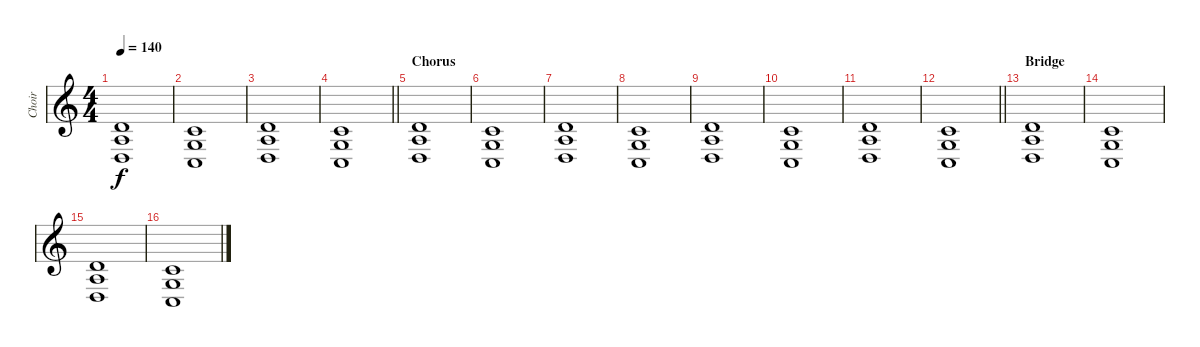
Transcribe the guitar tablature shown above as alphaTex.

\track ("Choir" "Choir") {instrument choiraahs}
\staff {score}
\tuning (E4 B3 G3 D3 A2 D2) {hide}
\ts (4 4)
\tempo 140
\clef g2
\ks c
(3.2 2.3 0.4).1{dy f} |
(1.2 0.3 3.5).1 |
(3.2 2.3 0.4).1 |
\barLineRight lightlight
(1.2 0.3 3.5).1 |
\section ("" "Chorus")
(3.2 2.3 0.4).1 |
(1.2 0.3 3.5).1 |
(3.2 2.3 0.4).1 |
(1.2 0.3 3.5).1 |
(3.2 2.3 0.4).1 |
(1.2 0.3 3.5).1 |
(3.2 2.3 0.4).1 |
\barLineRight lightlight
(1.2 0.3 3.5).1 |
\section ("" "Bridge")
(3.2 2.3 0.4).1 |
(1.2 0.3 3.5).1 |
(3.2 2.3 0.4).1 |
(1.2 0.3 3.5).1
